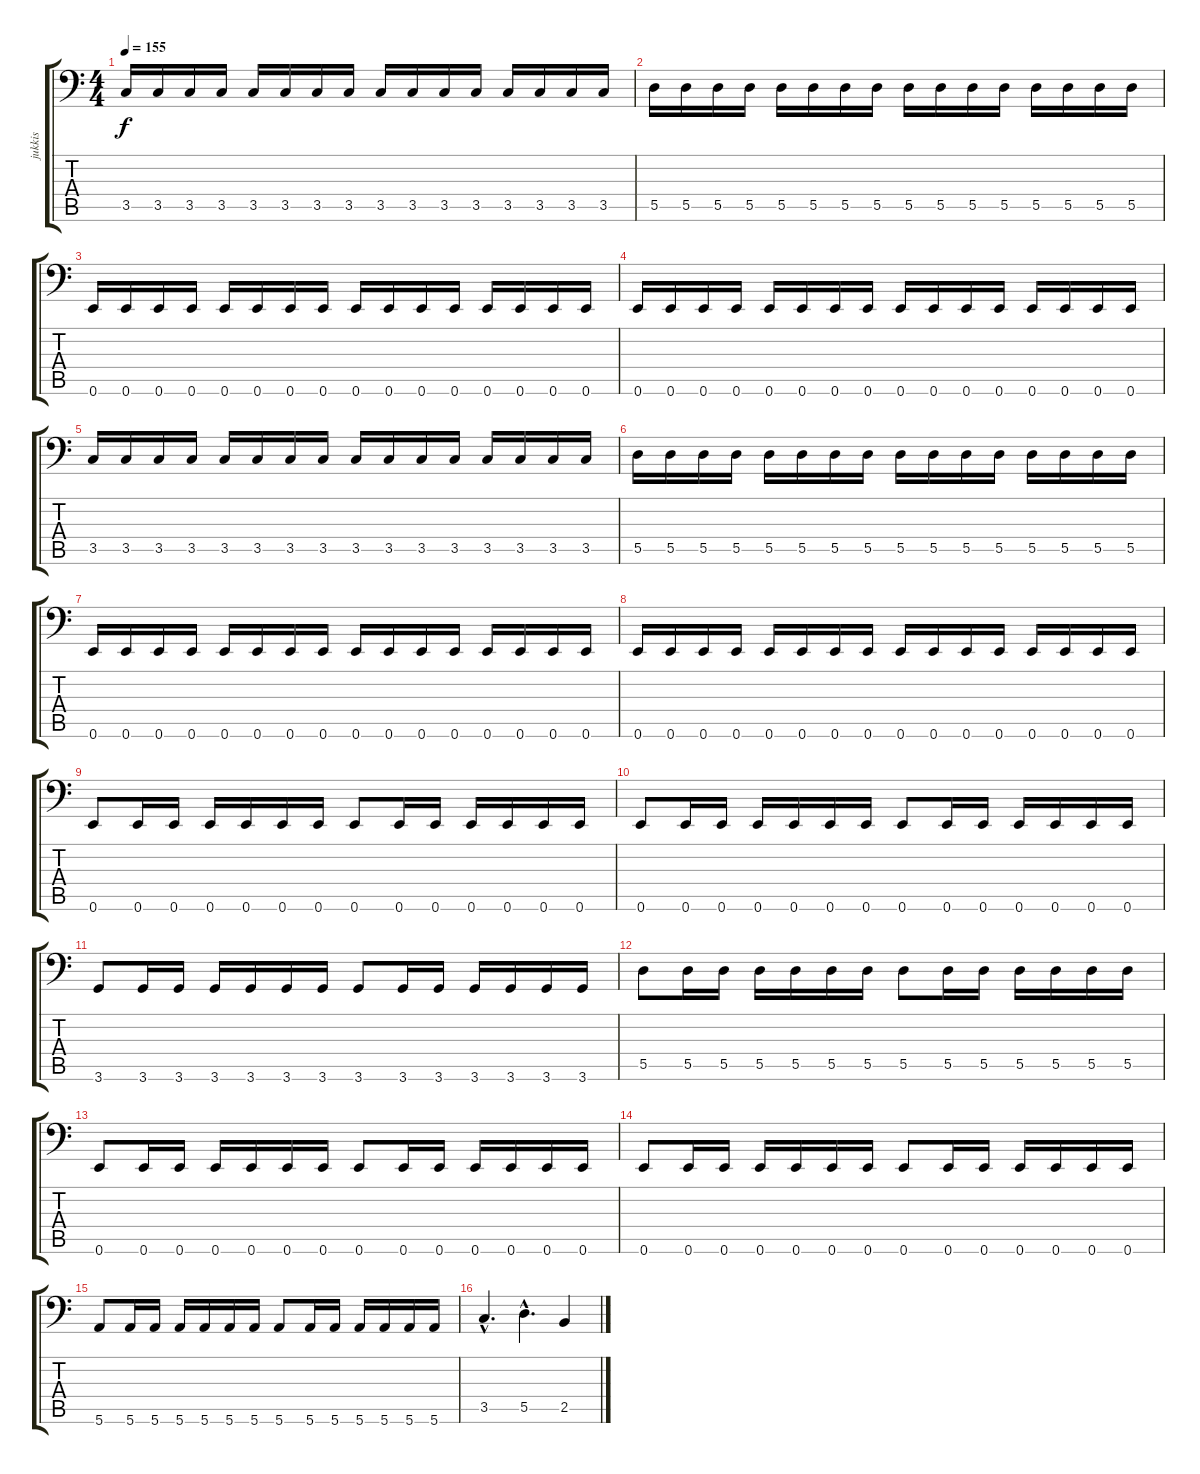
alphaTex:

\track ("jukkis" "jukkis") {instrument electricbassfinger}
\staff {score tabs}
\tuning (E3 B2 G2 D2 A1 E1) {hide}
\ts (4 4)
\tempo 155
\clef f4
\ks c
3.5.16{dy f} 3.5.16 3.5.16 3.5.16 3.5.16 3.5.16 3.5.16 3.5.16 3.5.16 3.5.16 3.5.16 3.5.16 3.5.16 3.5.16 3.5.16 3.5.16 |
5.5.16 5.5.16 5.5.16 5.5.16 5.5.16 5.5.16 5.5.16 5.5.16 5.5.16 5.5.16 5.5.16 5.5.16 5.5.16 5.5.16 5.5.16 5.5.16 |
0.6.16 0.6.16 0.6.16 0.6.16 0.6.16 0.6.16 0.6.16 0.6.16 0.6.16 0.6.16 0.6.16 0.6.16 0.6.16 0.6.16 0.6.16 0.6.16 |
0.6.16 0.6.16 0.6.16 0.6.16 0.6.16 0.6.16 0.6.16 0.6.16 0.6.16 0.6.16 0.6.16 0.6.16 0.6.16 0.6.16 0.6.16 0.6.16 |
3.5.16 3.5.16 3.5.16 3.5.16 3.5.16 3.5.16 3.5.16 3.5.16 3.5.16 3.5.16 3.5.16 3.5.16 3.5.16 3.5.16 3.5.16 3.5.16 |
5.5.16 5.5.16 5.5.16 5.5.16 5.5.16 5.5.16 5.5.16 5.5.16 5.5.16 5.5.16 5.5.16 5.5.16 5.5.16 5.5.16 5.5.16 5.5.16 |
0.6.16 0.6.16 0.6.16 0.6.16 0.6.16 0.6.16 0.6.16 0.6.16 0.6.16 0.6.16 0.6.16 0.6.16 0.6.16 0.6.16 0.6.16 0.6.16 |
0.6.16 0.6.16 0.6.16 0.6.16 0.6.16 0.6.16 0.6.16 0.6.16 0.6.16 0.6.16 0.6.16 0.6.16 0.6.16 0.6.16 0.6.16 0.6.16 |
0.6.8 0.6.16 0.6.16 0.6.16 0.6.16 0.6.16 0.6.16 0.6.8 0.6.16 0.6.16 0.6.16 0.6.16 0.6.16 0.6.16 |
0.6.8 0.6.16 0.6.16 0.6.16 0.6.16 0.6.16 0.6.16 0.6.8 0.6.16 0.6.16 0.6.16 0.6.16 0.6.16 0.6.16 |
3.6.8 3.6.16 3.6.16 3.6.16 3.6.16 3.6.16 3.6.16 3.6.8 3.6.16 3.6.16 3.6.16 3.6.16 3.6.16 3.6.16 |
5.5.8 5.5.16 5.5.16 5.5.16 5.5.16 5.5.16 5.5.16 5.5.8 5.5.16 5.5.16 5.5.16 5.5.16 5.5.16 5.5.16 |
0.6.8 0.6.16 0.6.16 0.6.16 0.6.16 0.6.16 0.6.16 0.6.8 0.6.16 0.6.16 0.6.16 0.6.16 0.6.16 0.6.16 |
0.6.8 0.6.16 0.6.16 0.6.16 0.6.16 0.6.16 0.6.16 0.6.8 0.6.16 0.6.16 0.6.16 0.6.16 0.6.16 0.6.16 |
5.6.8 5.6.16 5.6.16 5.6.16 5.6.16 5.6.16 5.6.16 5.6.8 5.6.16 5.6.16 5.6.16 5.6.16 5.6.16 5.6.16 |
3.5{hac}.4{d} 5.5{hac}.4{d} 2.5.4
